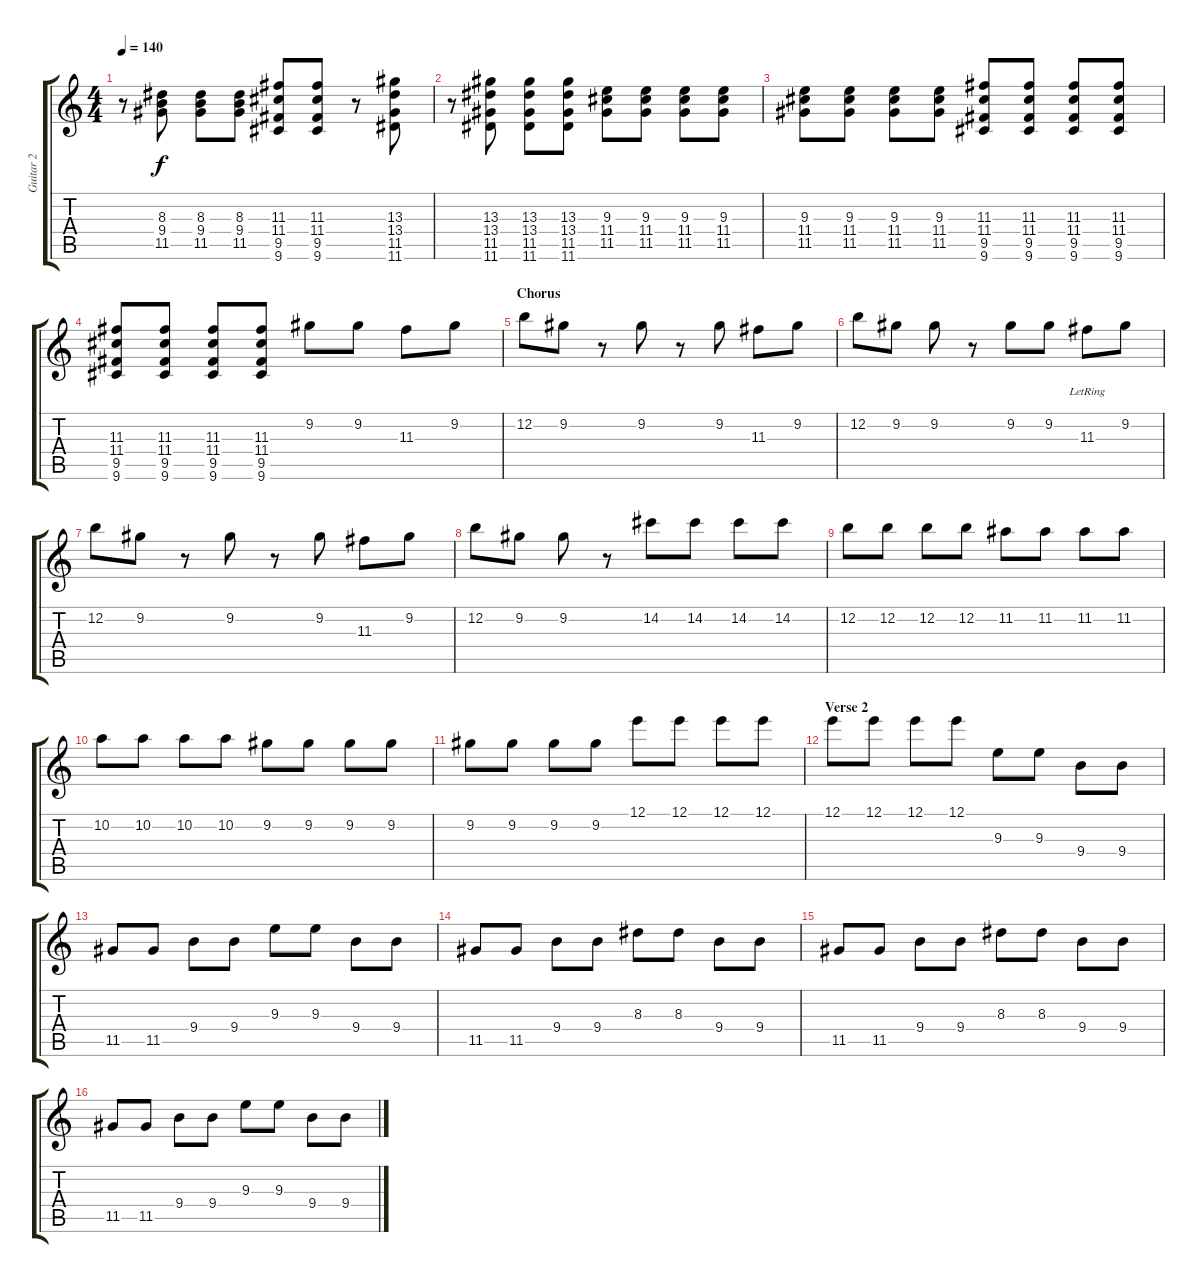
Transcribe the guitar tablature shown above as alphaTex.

\track ("Guitar 2" "Guitar 2") {instrument distortionguitar}
\staff {score tabs}
\tuning (E4 B3 G3 D3 A2 E2) {hide}
\ts (4 4)
\tempo 140
\clef g2
\ks c
r.8{dy f} (8.3 9.4 11.5).8 (8.3 9.4 11.5).8 (8.3 9.4 11.5).8 (11.3 11.4 9.5 9.6).8 (11.3 11.4 9.5 9.6).8 r.8 (13.3 13.4 11.5 11.6).8 |
r.8 (13.3 13.4 11.5 11.6).8 (13.3 13.4 11.5 11.6).8 (13.3 13.4 11.5 11.6).8 (9.3 11.4 11.5).8 (9.3 11.4 11.5).8 (9.3 11.4 11.5).8 (9.3 11.4 11.5).8 |
(9.3 11.4 11.5).8 (9.3 11.4 11.5).8 (9.3 11.4 11.5).8 (9.3 11.4 11.5).8 (11.3 11.4 9.5 9.6).8 (11.3 11.4 9.5 9.6).8 (11.3 11.4 9.5 9.6).8 (11.3 11.4 9.5 9.6).8 |
(11.3 11.4 9.5 9.6).8 (11.3 11.4 9.5 9.6).8 (11.3 11.4 9.5 9.6).8 (11.3 11.4 9.5 9.6).8 9.2.8 9.2.8 11.3.8 9.2.8 |
\section ("" "Chorus")
12.2.8 9.2.8 r.8 9.2.8 r.8 9.2.8 11.3.8 9.2.8 |
12.2.8 9.2.8 9.2.8 r.8 9.2.8 9.2.8 11.3{lr}.8 9.2.8 |
12.2.8 9.2.8 r.8 9.2.8 r.8 9.2.8 11.3.8 9.2.8 |
12.2.8 9.2.8 9.2.8 r.8 14.2.8 14.2.8 14.2.8 14.2.8 |
12.2.8 12.2.8 12.2.8 12.2.8 11.2.8 11.2.8 11.2.8 11.2.8 |
10.2.8 10.2.8 10.2.8 10.2.8 9.2.8 9.2.8 9.2.8 9.2.8 |
9.2.8 9.2.8 9.2.8 9.2.8 12.1.8 12.1.8 12.1.8 12.1.8 |
\section ("" "Verse 2")
12.1.8 12.1.8 12.1.8 12.1.8 9.3.8{volume 13} 9.3.8 9.4.8 9.4.8 |
11.5.8 11.5.8 9.4.8 9.4.8 9.3.8 9.3.8 9.4.8 9.4.8 |
11.5.8 11.5.8 9.4.8 9.4.8 8.3.8 8.3.8 9.4.8 9.4.8 |
11.5.8 11.5.8 9.4.8 9.4.8 8.3.8 8.3.8 9.4.8 9.4.8 |
11.5.8 11.5.8 9.4.8 9.4.8 9.3.8 9.3.8 9.4.8 9.4.8
